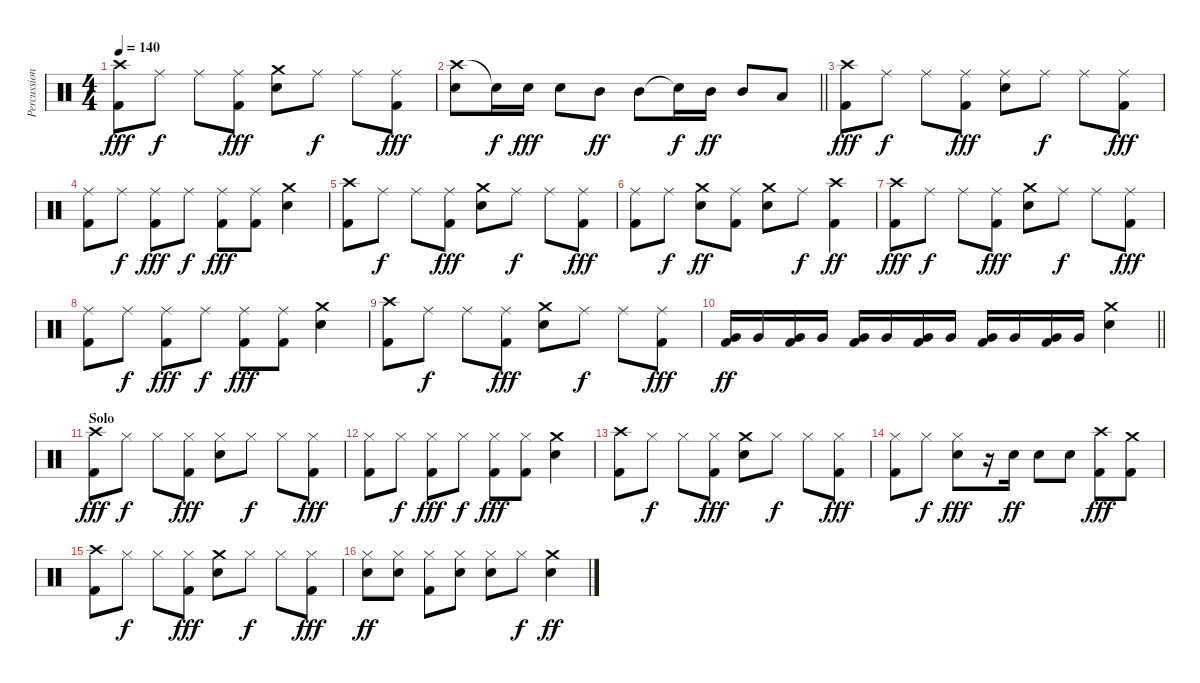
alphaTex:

\track ("Percussion" "Percussion") {instrument percussion}
\staff {score}
\articulation defaults
\ts (4 4)
\tempo 140
\clef neutral
\ks c
("Crash high (hit)" "Kick (hit) 2").8{dy fff} "Ride (middle)".8{dy f} "Ride (middle)".8 ("Ride (middle)" "Kick (hit) 2").8{dy fff} ("Crash medium (hit)" "Snare (hit) 2").8 "Ride (middle)".8{dy f} "Ride (middle)".8 ("Ride (middle)" "Kick (hit) 2").8{dy fff} |
\barLineRight lightlight
("Crash high (hit)" "Snare (hit) 2").8 "Snare (hit)"{t}.16{dy f} "Snare (hit) 2".16{dy fff} "Snare (hit) 2".8 "Mid Tom (hit)".8{dy ff} "Mid Tom (hit)".8 "Snare (hit)"{t}.16{dy f} "Mid Tom (hit)".16{dy ff} "Mid Tom (hit)".8 "Low Tom (hit)".8 |
("Crash high (hit)" "Kick (hit) 2").8{dy fff} "Ride (middle)".8{dy f} "Ride (middle)".8 ("Ride (middle)" "Kick (hit) 2").8{dy fff} ("Ride (middle)" "Snare (hit) 2").8 "Ride (middle)".8{dy f} "Ride (middle)".8 ("Ride (middle)" "Kick (hit) 2").8{dy fff} |
("Ride (middle)" "Kick (hit) 2").8 "Ride (middle)".8{dy f} ("Ride (middle)" "Kick (hit) 2").8{dy fff} "Ride (middle)".8{dy f} ("Ride (middle)" "Kick (hit) 2").8{dy fff} ("Ride (middle)" "Kick (hit) 2").8 ("Crash medium (hit)" "Snare (hit) 2").4 |
("Crash high (hit)" "Kick (hit) 2").8 "Ride (middle)".8{dy f} "Ride (middle)".8 ("Ride (middle)" "Kick (hit) 2").8{dy fff} ("Crash medium (hit)" "Snare (hit) 2").8 "Ride (middle)".8{dy f} "Ride (middle)".8 ("Ride (middle)" "Kick (hit) 2").8{dy fff} |
("Ride (middle)" "Kick (hit) 2").8 "Ride (middle)".8{dy f} ("Crash medium (hit)" "Snare (hit) 2").8{dy ff} ("Ride (middle)" "Kick (hit) 2").8 ("Crash medium (hit)" "Snare (hit) 2").8 "Ride (middle)".8{dy f} ("Crash high (hit)" "Kick (hit) 2").4{dy ff} |
("Crash high (hit)" "Kick (hit) 2").8{dy fff} "Ride (middle)".8{dy f} "Ride (middle)".8 ("Ride (middle)" "Kick (hit) 2").8{dy fff} ("Crash medium (hit)" "Snare (hit) 2").8 "Ride (middle)".8{dy f} "Ride (middle)".8 ("Ride (middle)" "Kick (hit) 2").8{dy fff} |
("Ride (middle)" "Kick (hit) 2").8 "Ride (middle)".8{dy f} ("Ride (middle)" "Kick (hit) 2").8{dy fff} "Ride (middle)".8{dy f} ("Ride (middle)" "Kick (hit) 2").8{dy fff} ("Ride (middle)" "Kick (hit) 2").8 ("Crash medium (hit)" "Snare (hit) 2").4 |
("Crash high (hit)" "Kick (hit) 2").8 "Ride (middle)".8{dy f} "Ride (middle)".8 ("Ride (middle)" "Kick (hit) 2").8{dy fff} ("Crash medium (hit)" "Snare (hit) 2").8 "Ride (middle)".8{dy f} "Ride (middle)".8 ("Ride (middle)" "Kick (hit) 2").8{dy fff} |
\barLineRight lightlight
("Very Low Tom (hit)" "Kick (hit) 2").16{dy ff} "Very Low Tom (hit)".16 ("Very Low Tom (hit)" "Kick (hit) 2").16 "Very Low Tom (hit)".16 ("Very Low Tom (hit)" "Kick (hit) 2").16 "Very Low Tom (hit)".16 ("Very Low Tom (hit)" "Kick (hit) 2").16 "Very Low Tom (hit)".16 ("Very Low Tom (hit)" "Kick (hit) 2").16 "Very Low Tom (hit)".16 ("Very Low Tom (hit)" "Kick (hit) 2").16 "Very Low Tom (hit)".16 ("Crash medium (hit)" "Snare (hit) 2").4 |
\section ("" "Solo")
("Crash high (hit)" "Kick (hit) 2").8{dy fff} "Hi-Hat (closed)".8{dy f} "Hi-Hat (closed)".8 ("Hi-Hat (closed)" "Kick (hit) 2").8{dy fff} ("Hi-Hat (closed)" "Snare (hit) 2").8 "Hi-Hat (closed)".8{dy f} "Hi-Hat (closed)".8 ("Hi-Hat (closed)" "Kick (hit) 2").8{dy fff} |
("Hi-Hat (closed)" "Kick (hit) 2").8 "Hi-Hat (closed)".8{dy f} ("Hi-Hat (closed)" "Kick (hit) 2").8{dy fff} "Hi-Hat (closed)".8{dy f} ("Hi-Hat (closed)" "Kick (hit) 2").8{dy fff} ("Hi-Hat (closed)" "Kick (hit) 2").8 ("Crash medium (hit)" "Snare (hit) 2").4 |
("Crash high (hit)" "Kick (hit) 2").8 "Hi-Hat (closed)".8{dy f} "Hi-Hat (closed)".8 ("Hi-Hat (closed)" "Kick (hit) 2").8{dy fff} ("Crash medium (hit)" "Snare (hit) 2").8 "Hi-Hat (closed)".8{dy f} "Hi-Hat (closed)".8 ("Hi-Hat (closed)" "Kick (hit) 2").8{dy fff} |
("Hi-Hat (closed)" "Kick (hit) 2").8 "Hi-Hat (closed)".8{dy f} ("Hi-Hat (closed)" "Snare (hit) 2").8{dy fff} r.16 "Snare (hit) 2".16{dy ff} "Snare (hit) 2".8 "Snare (hit) 2".8 ("Crash high (hit)" "Kick (hit) 2").8{dy fff} ("Crash medium (hit)" "Kick (hit) 2").8 |
("Crash high (hit)" "Kick (hit) 2").8 "Hi-Hat (closed)".8{dy f} "Hi-Hat (closed)".8 ("Hi-Hat (closed)" "Kick (hit) 2").8{dy fff} ("Crash medium (hit)" "Snare (hit) 2").8 "Hi-Hat (closed)".8{dy f} "Hi-Hat (closed)".8 ("Hi-Hat (closed)" "Kick (hit) 2").8{dy fff} |
("Hi-Hat (closed)" "Snare (hit) 2").8{dy ff} ("Hi-Hat (closed)" "Snare (hit) 2").8 ("Hi-Hat (closed)" "Kick (hit) 2").8 ("Hi-Hat (closed)" "Snare (hit) 2").8 ("Hi-Hat (closed)" "Snare (hit) 2").8 "Hi-Hat (closed)".8{dy f} ("Crash medium (hit)" "Snare (hit) 2").4{dy ff}
